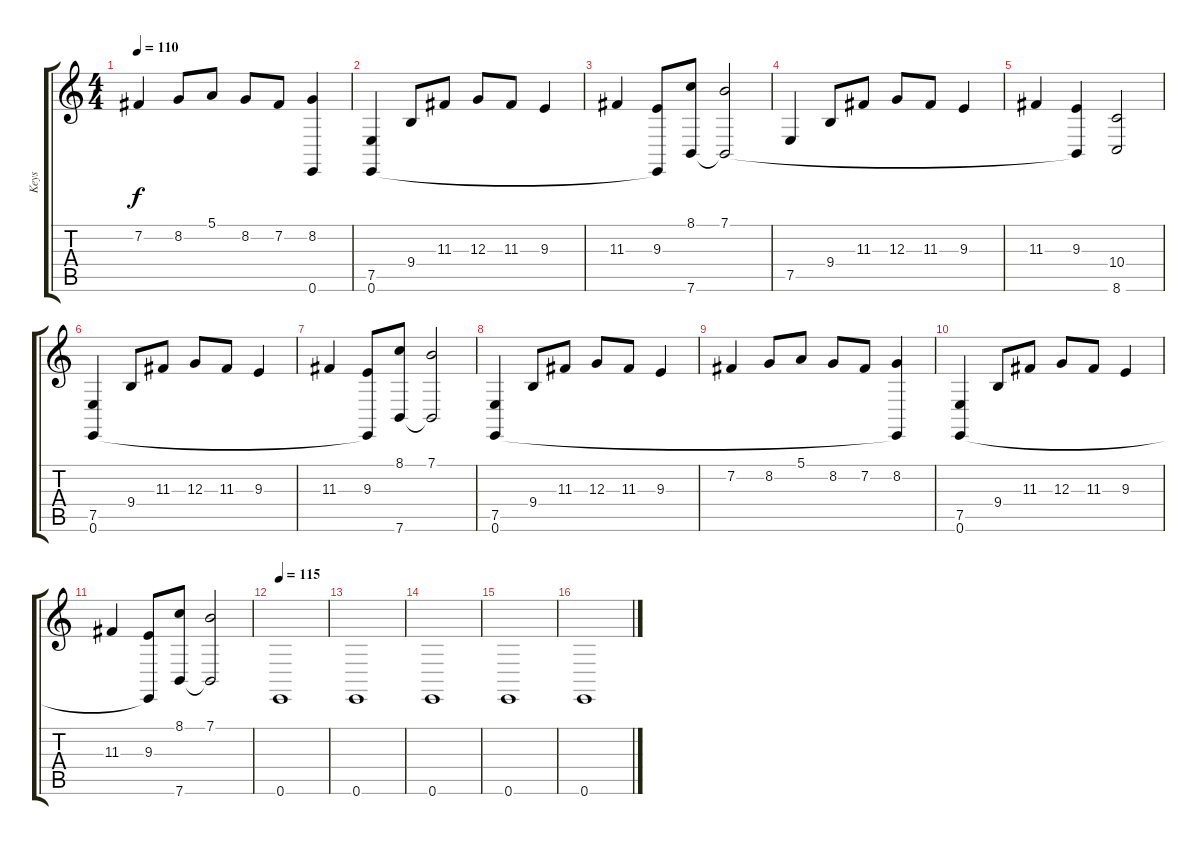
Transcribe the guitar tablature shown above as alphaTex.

\track ("Keys" "Keys") {instrument pad8sweep}
\staff {score tabs}
\tuning (E4 B3 G3 D3 A2 E2) {hide}
\ts (4 4)
\tempo 110
\clef g2
\ks c
7.2.4{dy f} 8.2.8 5.1.8 8.2.8 7.2.8 (8.2 0.6{t}).4 |
(7.5 0.6).4 9.4.8 11.3.8 12.3.8 11.3.8 9.3.4 |
11.3.4 (9.3 0.6{t}).8 (8.1 7.6).8 (7.1 7.6{t}).2 |
7.5.4 9.4.8 11.3.8 12.3.8 11.3.8 9.3.4 |
11.3.4 (9.3 7.6{t}).4 (10.4 8.6).2 |
(7.5 0.6).4 9.4.8 11.3.8 12.3.8 11.3.8 9.3.4 |
11.3.4 (9.3 0.6{t}).8 (8.1 7.6).8 (7.1 7.6{t}).2 |
(7.5 0.6).4 9.4.8 11.3.8 12.3.8 11.3.8 9.3.4 |
7.2.4 8.2.8 5.1.8 8.2.8 7.2.8 (8.2 0.6{t}).4 |
(7.5 0.6).4 9.4.8 11.3.8 12.3.8 11.3.8 9.3.4 |
11.3.4 (9.3 0.6{t}).8 (8.1 7.6).8 (7.1 7.6{t}).2 |
\tempo 115
0.6.1{instrument timpani} |
0.6.1 |
0.6.1 |
0.6.1 |
0.6.1
